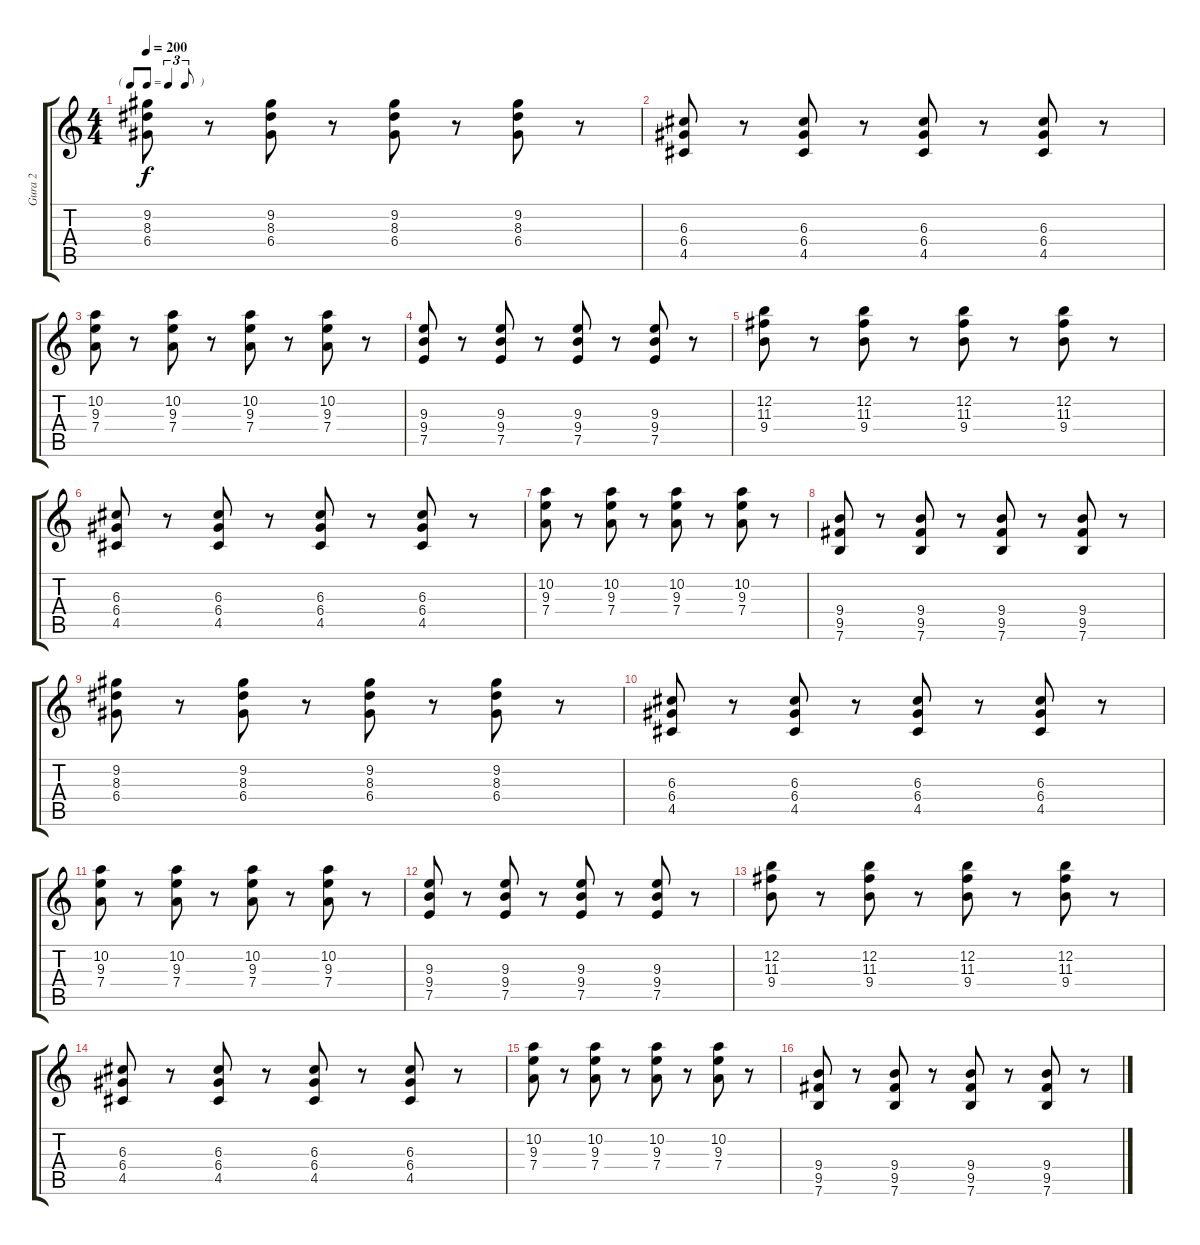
\track ("Gura 2" "Gura 2") {instrument distortionguitar}
\staff {score tabs}
\tuning (E4 B3 G3 D3 A2 E2) {hide}
\ts (4 4)
\tf triplet8th
\tempo 200
\clef g2
\ks c
(9.2 8.3 6.4).8{dy f instrument distortionguitar} r.8 (9.2 8.3 6.4).8 r.8 (9.2 8.3 6.4).8 r.8 (9.2 8.3 6.4).8 r.8 |
(6.3 6.4 4.5).8 r.8 (6.3 6.4 4.5).8 r.8 (6.3 6.4 4.5).8 r.8 (6.3 6.4 4.5).8 r.8 |
(10.2 9.3 7.4).8 r.8 (10.2 9.3 7.4).8 r.8 (10.2 9.3 7.4).8 r.8 (10.2 9.3 7.4).8 r.8 |
(9.3 9.4 7.5).8 r.8 (9.3 9.4 7.5).8 r.8 (9.3 9.4 7.5).8 r.8 (9.3 9.4 7.5).8 r.8 |
(12.2 11.3 9.4).8 r.8 (12.2 11.3 9.4).8 r.8 (12.2 11.3 9.4).8 r.8 (12.2 11.3 9.4).8 r.8 |
(6.3 6.4 4.5).8 r.8 (6.3 6.4 4.5).8 r.8 (6.3 6.4 4.5).8 r.8 (6.3 6.4 4.5).8 r.8 |
(10.2 9.3 7.4).8 r.8 (10.2 9.3 7.4).8 r.8 (10.2 9.3 7.4).8 r.8 (10.2 9.3 7.4).8 r.8 |
(9.4 9.5 7.6).8 r.8 (9.4 9.5 7.6).8 r.8 (9.4 9.5 7.6).8 r.8 (9.4 9.5 7.6).8 r.8 |
(9.2 8.3 6.4).8 r.8 (9.2 8.3 6.4).8 r.8 (9.2 8.3 6.4).8 r.8 (9.2 8.3 6.4).8 r.8 |
(6.3 6.4 4.5).8 r.8 (6.3 6.4 4.5).8 r.8 (6.3 6.4 4.5).8 r.8 (6.3 6.4 4.5).8 r.8 |
(10.2 9.3 7.4).8 r.8 (10.2 9.3 7.4).8 r.8 (10.2 9.3 7.4).8 r.8 (10.2 9.3 7.4).8 r.8 |
(9.3 9.4 7.5).8 r.8 (9.3 9.4 7.5).8 r.8 (9.3 9.4 7.5).8 r.8 (9.3 9.4 7.5).8 r.8 |
(12.2 11.3 9.4).8 r.8 (12.2 11.3 9.4).8 r.8 (12.2 11.3 9.4).8 r.8 (12.2 11.3 9.4).8 r.8 |
(6.3 6.4 4.5).8 r.8 (6.3 6.4 4.5).8 r.8 (6.3 6.4 4.5).8 r.8 (6.3 6.4 4.5).8 r.8 |
(10.2 9.3 7.4).8 r.8 (10.2 9.3 7.4).8 r.8 (10.2 9.3 7.4).8 r.8 (10.2 9.3 7.4).8 r.8 |
(9.4 9.5 7.6).8 r.8 (9.4 9.5 7.6).8 r.8 (9.4 9.5 7.6).8 r.8 (9.4 9.5 7.6).8 r.8
